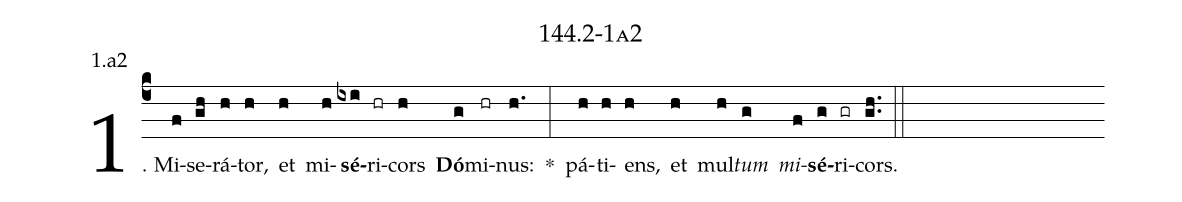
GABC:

name: 144.2-1a2;
annotation: 1.a2;
%%
(c4)1. Mi(f)se(gh)rá(h)tor,(h) et(h) mi(h)<b>sé</b>(ixi)ri(hr)cors(h) <b>Dó</b>(g)mi(hr)nus:(h.) *(:) pá(h)ti(h)ens,(h) et(h) mul(h)<i>tum</i>(g) <i>mi</i>(f)<b>sé</b>(g)ri(gr)cors.(gh..) (::)
